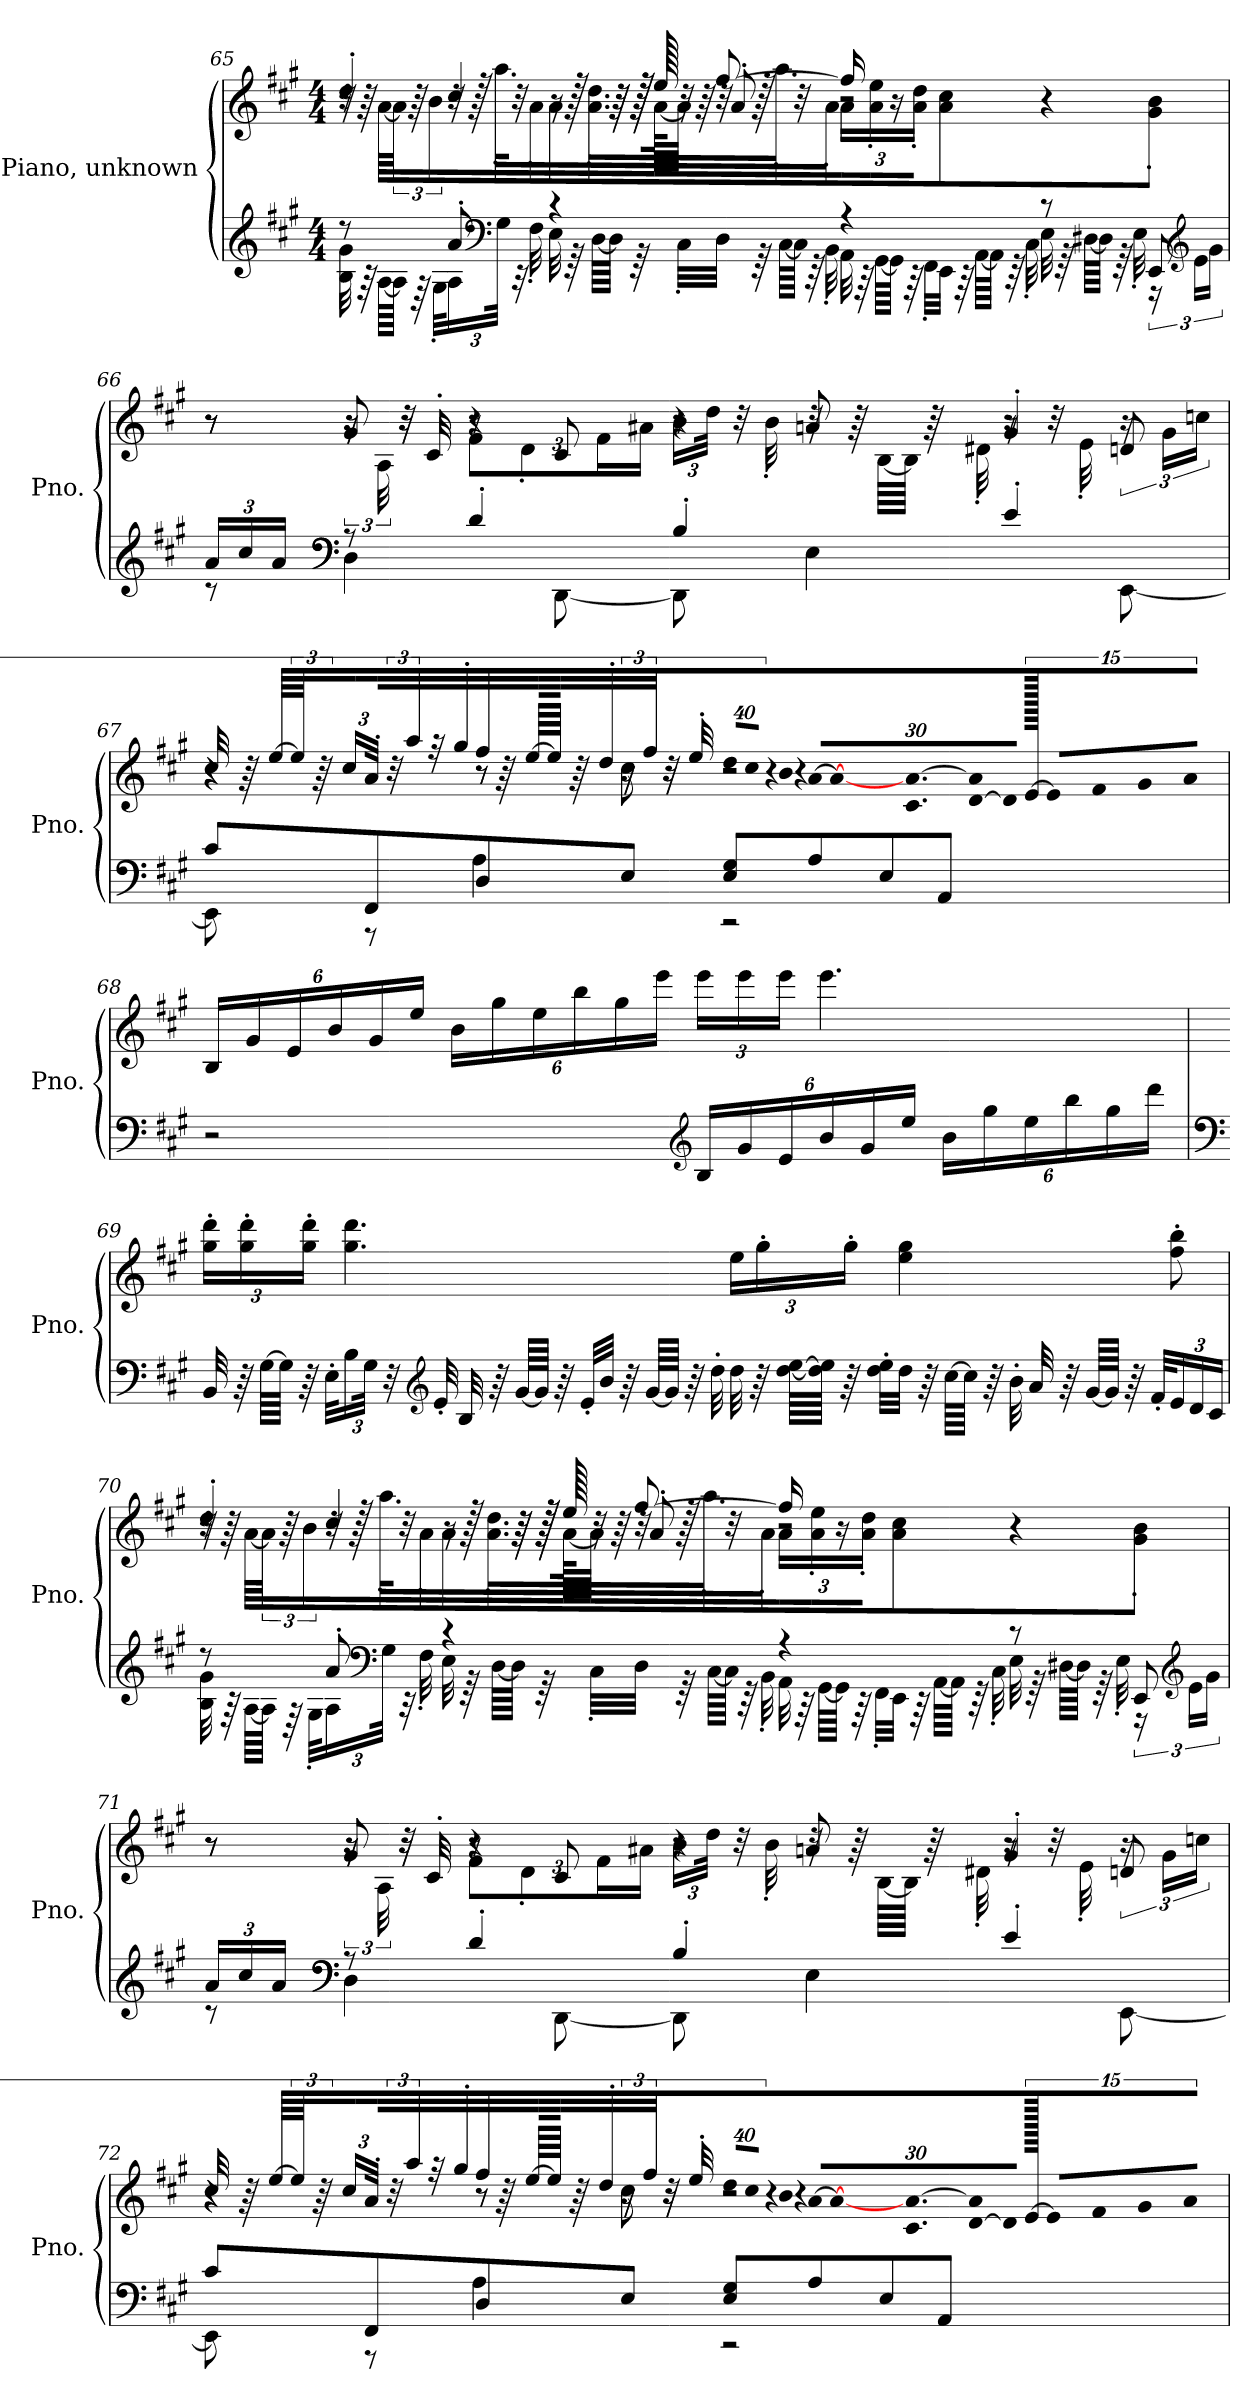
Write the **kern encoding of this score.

**kern	**kern
*part1	*part1
*staff2	*staff1
*I"Piano, unknown	*
*I'Pno.	*
!!LO:LB:g=z
*clefG2	*clefG2
*k[f#c#g#]	*k[f#c#g#]
*M4/4	*M4/4
=65	=65
*^	*^
*	*	*	*^
8r	32B\ 32g#\	4dd'/	32r	8r
.	64r	.	64r	.
.	[64A\LLLL	.	[64a\LLLL	.
.	64A\JJJJ]	.	96a\JJJJ]	.
.	.	.	96r	.
.	64r	.	.	.
.	.	.	24b\	.
.	32G#'\KLL	.	.	.
*	*Xbrackettup	*	*	*
8a'/	24A\	.	32r	4cc#/
.	.	.	128r	.
.	.	.	64.aa'\	.
*clefF4	*	*	*	*
.	48G#\JJk	.	.	.
.	32r	.	32r	.
.	32F#'\	.	32a'\	.
4r	32E\	16r	32a\	.
.	64r	.	128r	.
.	.	.	64.a\' 64.dd\'	.
.	[64D\LLLL	.	.	.
.	64D\JJJJ]	64r	64r	.
.	64r	128r	128r	.
.	.	128ee/	[128a\KLLLL	.
.	32C#'\LLL	32r	64a\JJJJ]	.
.	.	.	64r	.
.	32D\JJJ	[8ff#/	32r	8a'/
.	64r	.	128r	.
.	.	.	64.aa'\	.
.	[64C#\LLLL	.	.	.
.	64C#\JJJJ]	.	32r	.
.	64r	.	.	.
.	32BB'\	.	32a'\	.
*	*	*	*Xbrackettup	*
4r	32AA\	16ff#/]	24a\LL	2r
.	64r	.	.	.
.	.	.	24a\' 24ee\'	.
.	[64GG#\LLLL	.	.	.
.	64GG#\JJJJ]	16r	.	.
.	64r	.	.	.
.	.	.	24a\' 24dd\'JJ	.
.	32FF#'\LLL	.	.	.
.	32EE\JJJ	8r	4a\ 4cc#\	.
.	64r	.	.	.
.	[64AA\LLLL	.	.	.
.	64AA\JJJJ]	.	.	.
.	64r	.	.	.
.	32C#'\	.	.	.
8r	32E\	4r	.	.
.	64r	.	.	.
.	[64D#X\LLLL	.	.	.
.	64D#\JJJJ]	.	.	.
.	64r	.	.	.
.	32E'\	.	.	.
*	*brackettup	*	*	*
8EE/	24r	.	8g#\' 8b\'	.
*clefG2	*	*	*	*
.	24e\LL	.	.	.
.	24g#\JJ	.	.	.
!!LO:LB:g=z	!!	!!
=66	=66	=66	=66	=66
*Xbrackettup	*	*	*	*
24a/LL	8r	8r	8r	8r
24cc#/	.	.	.	.
24a/JJ	.	.	.	.
*clefF4	*	*	*	*
*	*	*	*brackettup	*
8r	4D\	8g#/	24r	16r
.	.	.	48A\	.
.	.	.	16r	32r
.	.	.	.	32c#'/
*	*	*	*Xbrackettup	*
4d'/	.	4r	12f#\L	8r
.	.	.	12d'\	.
.	[8DD\	.	.	8c#/
.	.	.	24f#\L	.
.	.	.	24a#X\JJ	.
4B'/	8DD\]	8r	24b\LL	4r
.	.	.	48dd\JJk	.
.	.	.	32r	.
.	.	.	32b'\	.
.	4E\	8an/	32r	.
.	.	.	64r	.
.	.	.	[64B\LLLL	.
.	.	.	64B\JJJJ]	.
.	.	.	64r	.
.	.	.	32d#X'\	.
4e'/	.	4g#'/	16r	8r
.	.	.	32r	.
.	.	.	32e'\	.
*	*	*	*brackettup	*
.	[8EE\	.	24r	8dn/
.	.	.	24g#\LL	.
.	.	.	24ccn\JJ	.
!!LO:LB:g=z	!!	!!
=67	=67	=67	=67	=67
8c#/L	8EE\]	4r	4r	32cc#/
.	.	.	.	64r
.	.	.	.	[64ee/LLLL
.	.	.	.	96ee/JJJJ]
.	.	.	.	96r
.	.	.	.	24cc#/LL
8FF#/	8r	.	.	48a'/JJk
.	.	.	.	48r
.	.	.	.	48aa/
.	.	.	.	32r
.	.	.	.	32gg#'/
8D/	4A\	8r	8r	32ff#/
.	.	.	.	64r
.	.	.	.	[64ee/LLLL
.	.	.	.	64ee/JJJJ]
.	.	.	.	64r
.	.	.	.	32dd'/
8E/J	.	16r	8cc#\	24r
.	.	.	.	48ff#/
.	.	32r	.	16r
.	.	32ee'/	.	.
!	!	!	!	!LO:N:vis=32
8E/ 8G#/L	2r	2r	2r	640%23dd/LLL
!	!	!	!	!LO:N:vis=32
.	.	.	.	640%23cc#/JJJ
!	!	!	!	!LO:N:vis=64
.	.	.	.	960%17r
!	!	!	!	!LO:N:vis=64
.	.	.	.	960%17b/
!	!	!	!	!LO:N:vis=64
.	.	.	.	960%17r
!	!	!	!	!LO:N:vis=64
8A/	.	.	.	[960%17a/LLLL
!	!	!	!	!LO:N:vis=64
.	.	.	.	960%17a/J_
.	.	.	.	1920ryy
!	!	!	!	!LO:N:vis=32.
.	.	.	.	1920%103c#/ 1920%103a/_
!	!	!	!	!LO:N:vis=64
.	.	.	.	[960%17d/ 960%17a/]L
!	!	!	!	!LO:N:vis=64
.	.	.	.	960%17d/JJJJ]
8E/	.	.	.	[1920e/
.	.	.	.	1920%79e/LL]
.	.	.	.	24f#/
.	.	.	.	24g#/J
8AA/J	.	.	.	8a/J
*v	*v	*	*	*
*	*v	*v	*v
!!LO:LB:g=z
=68	=68
*	*Xbrackettup
2r	24B/LL
.	24g#/
.	24e/
.	24b/
.	24g#/
.	24ee/JJ
.	24b\LL
.	24gg#\
.	24ee\
.	24bb\
.	24gg#\
.	24eee\JJ
*clefG2	*
24B/LL	24eee\LL
24g#/	24eee\
24e/	24eee\JJ
24b/	4.eee\
24g#/	.
24ee/JJ	.
24b\LL	.
24gg#\	.
24ee\	.
24bb\	.
24gg#\	.
24ddd\JJ	.
!!LO:PB:g=z
=69	=69
*clefF4	*
32BB/	24gg#\' 24ddd\'LL
64r	.
.	24gg#\' 24ddd\'
[64G#\LLLL	.
64G#\JJJJ]	.
64r	.
.	24gg#\' 24ddd\'JJ
32E'\KLL	.
24B\	4.gg#\ 4.ddd\
48G#\JJk	.
32r	.
*clefG2	*
32e'/	.
32B/	.
64r	.
[64g#/LLLL	.
64g#/JJJJ]	.
64r	.
32e'/LLL	.
32b/JJJ	.
64r	.
[64g#/LLLL	.
64g#/JJJJ]	.
64r	.
32dd'\	.
32dd\	24ee\LL
64r	.
.	24gg#'\
[64dd\ [64ee\LLLL	.
64dd\] 64ee\]JJJJ	.
64r	.
.	24gg#'\JJ
32dd\' 32ee\'LLL	.
32dd\JJJ	4ee\ 4gg#\
64r	.
[64cc#\LLLL	.
64cc#\JJJJ]	.
64r	.
32b'\	.
32a/	.
64r	.
[64g#/LLLL	.
64g#/JJJJ]	.
64r	.
32f#'/KLL	.
24e/	8ff#\' 8bb\'
24d/	.
24c#/JJ	.
!!LO:LB:g=z
=70	=70
*^	*^
*	*	*	*^
8r	32B\ 32g#\	4dd'/	32r	8r
.	64r	.	64r	.
.	[64A\LLLL	.	[64a\LLLL	.
*	*	*	*brackettup	*
.	64A\JJJJ]	.	96a\JJJJ]	.
.	.	.	96r	.
.	64r	.	.	.
.	.	.	24b\	.
.	32G#'\KLL	.	.	.
8a'/	24A\	.	32r	4cc#/
.	.	.	128r	.
.	.	.	64.aa'\	.
*clefF4	*	*	*	*
.	48G#\JJk	.	.	.
.	32r	.	32r	.
.	32F#'\	.	32a'\	.
4r	32E\	16r	32a\	.
.	64r	.	128r	.
.	.	.	64.a\' 64.dd\'	.
.	[64D\LLLL	.	.	.
.	64D\JJJJ]	64r	64r	.
.	64r	128r	128r	.
.	.	128ee/	[128a\KLLLL	.
.	32C#'\LLL	32r	64a\JJJJ]	.
.	.	.	64r	.
.	32D\JJJ	[8ff#/	32r	8a'/
.	64r	.	128r	.
.	.	.	64.aa'\	.
.	[64C#\LLLL	.	.	.
.	64C#\JJJJ]	.	32r	.
.	64r	.	.	.
.	32BB'\	.	32a'\	.
*	*	*	*Xbrackettup	*
4r	32AA\	16ff#/]	24a\LL	2r
.	64r	.	.	.
.	.	.	24a\' 24ee\'	.
.	[64GG#\LLLL	.	.	.
.	64GG#\JJJJ]	16r	.	.
.	64r	.	.	.
.	.	.	24a\' 24dd\'JJ	.
.	32FF#'\LLL	.	.	.
.	32EE\JJJ	8r	4a\ 4cc#\	.
.	64r	.	.	.
.	[64AA\LLLL	.	.	.
.	64AA\JJJJ]	.	.	.
.	64r	.	.	.
.	32C#'\	.	.	.
8r	32E\	4r	.	.
.	64r	.	.	.
.	[64D#X\LLLL	.	.	.
.	64D#\JJJJ]	.	.	.
.	64r	.	.	.
.	32E'\	.	.	.
*	*brackettup	*	*	*
8EE/	24r	.	8g#\' 8b\'	.
*clefG2	*	*	*	*
.	24e\LL	.	.	.
.	24g#\JJ	.	.	.
!!LO:LB:g=z	!!	!!
=71	=71	=71	=71	=71
*Xbrackettup	*	*	*	*
24a/LL	8r	8r	8r	8r
24cc#/	.	.	.	.
24a/JJ	.	.	.	.
*clefF4	*	*	*	*
*	*	*	*brackettup	*
8r	4D\	8g#/	24r	16r
.	.	.	48A\	.
.	.	.	16r	32r
.	.	.	.	32c#'/
*	*	*	*Xbrackettup	*
4d'/	.	4r	12f#\L	8r
.	.	.	12d'\	.
.	[8DD\	.	.	8c#/
.	.	.	24f#\L	.
.	.	.	24a#X\JJ	.
4B'/	8DD\]	8r	24b\LL	4r
.	.	.	48dd\JJk	.
.	.	.	32r	.
.	.	.	32b'\	.
.	4E\	8an/	32r	.
.	.	.	64r	.
.	.	.	[64B\LLLL	.
.	.	.	64B\JJJJ]	.
.	.	.	64r	.
.	.	.	32d#X'\	.
4e'/	.	4g#'/	16r	8r
.	.	.	32r	.
.	.	.	32e'\	.
*	*	*	*brackettup	*
.	[8EE\	.	24r	8dn/
.	.	.	24g#\LL	.
.	.	.	24ccn\JJ	.
!!LO:LB:g=z	!!	!!
=72	=72	=72	=72	=72
8c#/L	8EE\]	4r	4r	32cc#/
.	.	.	.	64r
.	.	.	.	[64ee/LLLL
.	.	.	.	96ee/JJJJ]
.	.	.	.	96r
.	.	.	.	24cc#/LL
8FF#/	8r	.	.	48a'/JJk
.	.	.	.	48r
.	.	.	.	48aa/
.	.	.	.	32r
.	.	.	.	32gg#'/
8D/	4A\	8r	8r	32ff#/
.	.	.	.	64r
.	.	.	.	[64ee/LLLL
.	.	.	.	64ee/JJJJ]
.	.	.	.	64r
.	.	.	.	32dd'/
8E/J	.	16r	8cc#\	24r
.	.	.	.	48ff#/
.	.	32r	.	16r
.	.	32ee'/	.	.
!	!	!	!	!LO:N:vis=32
8E/ 8G#/L	2r	2r	2r	640%23dd/LLL
!	!	!	!	!LO:N:vis=32
.	.	.	.	640%23cc#/JJJ
!	!	!	!	!LO:N:vis=64
.	.	.	.	960%17r
!	!	!	!	!LO:N:vis=64
.	.	.	.	960%17b/
!	!	!	!	!LO:N:vis=64
.	.	.	.	960%17r
!	!	!	!	!LO:N:vis=64
8A/	.	.	.	[960%17a/LLLL
!	!	!	!	!LO:N:vis=64
.	.	.	.	960%17a/J_
.	.	.	.	1920ryy
!	!	!	!	!LO:N:vis=32.
.	.	.	.	1920%103c#/ 1920%103a/_
!	!	!	!	!LO:N:vis=64
.	.	.	.	[960%17d/ 960%17a/]L
!	!	!	!	!LO:N:vis=64
.	.	.	.	960%17d/JJJJ]
8E/	.	.	.	[1920e/
.	.	.	.	1920%79e/LL]
.	.	.	.	24f#/
.	.	.	.	24g#/J
8AA/J	.	.	.	8a/J
*v	*v	*	*	*
*	*v	*v	*v
=	=
*-	*-
